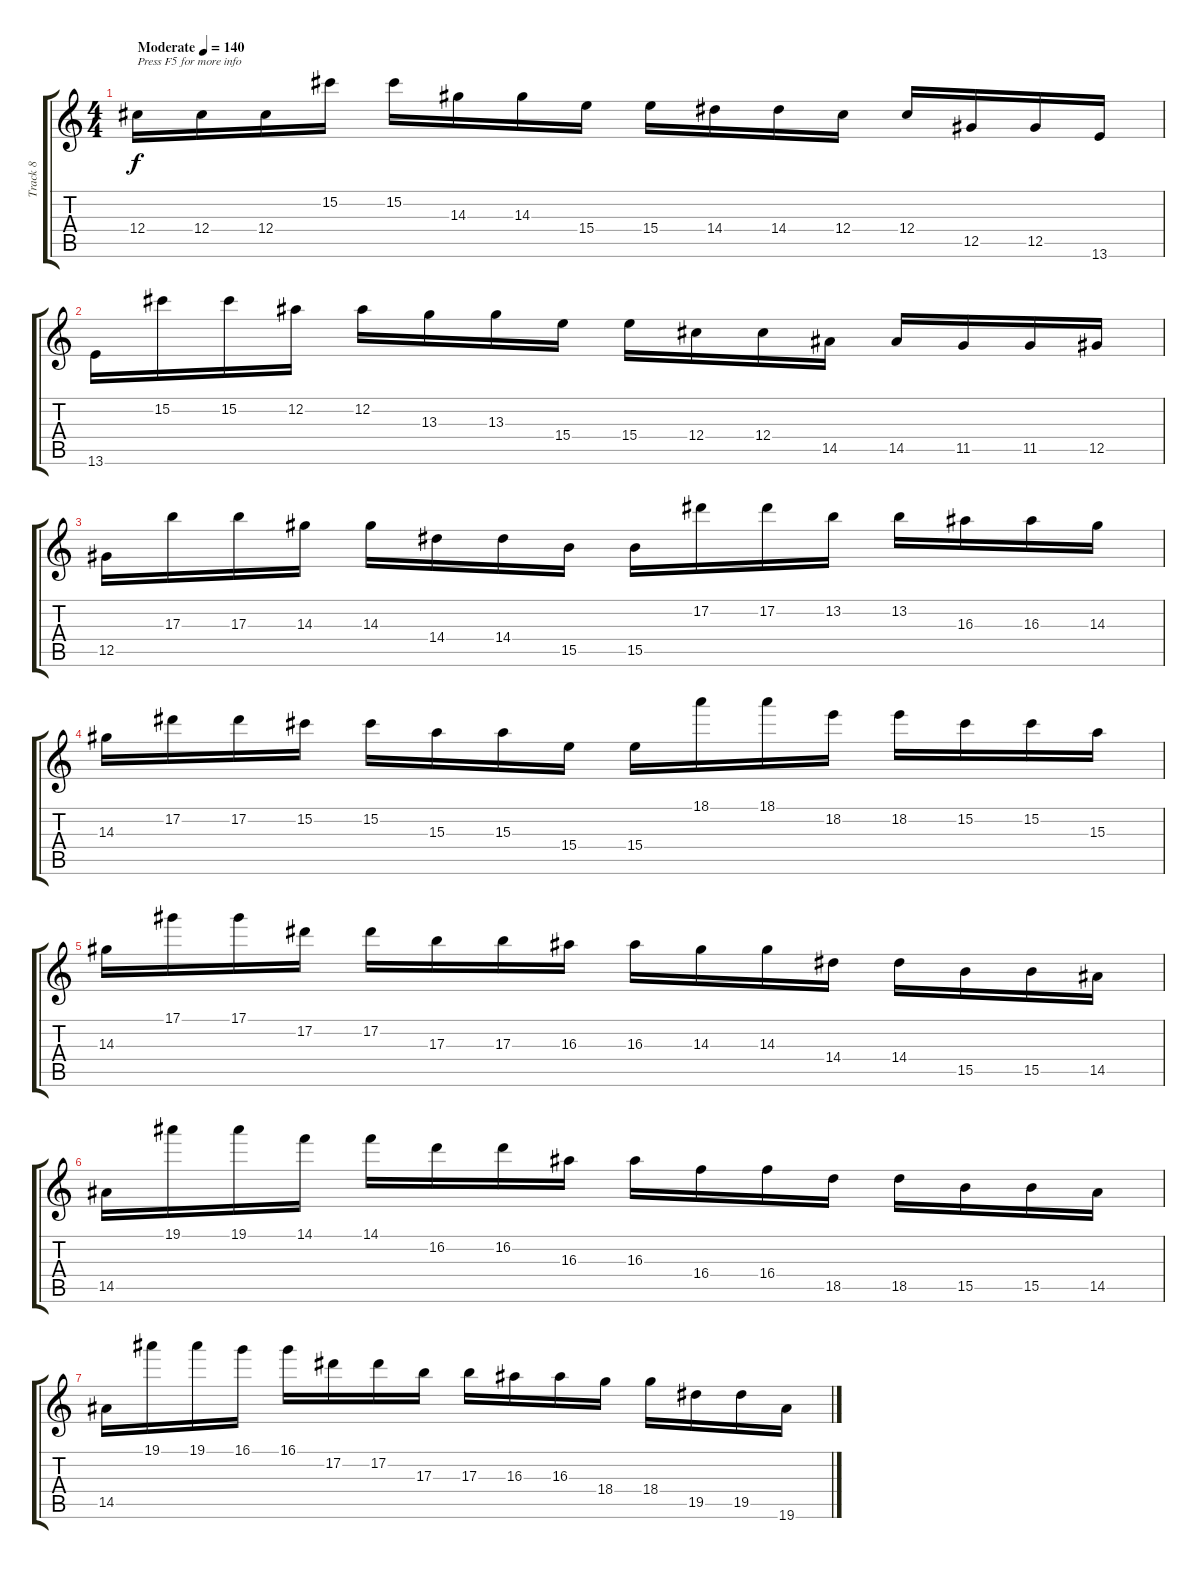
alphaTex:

\track ("Track 8" "Track 8") {instrument distortionguitar}
\staff {score tabs}
\tuning (Eb4 Bb3 Gb3 Db3 Ab2 Eb2) {hide}
\ts (4 4)
\tempo (140 "Moderate")
\clef g2
\ks c
12.4.16{txt "Press F5 for more info" dy f instrument distortionguitar} 12.4.16 12.4.16 15.2.16 15.2.16 14.3.16 14.3.16 15.4.16 15.4.16 14.4.16 14.4.16 12.4.16 12.4.16 12.5.16 12.5.16 13.6.16 |
13.6.16 15.2.16 15.2.16 12.2.16 12.2.16 13.3.16 13.3.16 15.4.16 15.4.16 12.4.16 12.4.16 14.5.16 14.5.16 11.5.16 11.5.16 12.5.16 |
12.5.16 17.3.16 17.3.16 14.3.16 14.3.16 14.4.16 14.4.16 15.5.16 15.5.16 17.2.16 17.2.16 13.2.16 13.2.16 16.3.16 16.3.16 14.3.16 |
14.3.16 17.2.16 17.2.16 15.2.16 15.2.16 15.3.16 15.3.16 15.4.16 15.4.16 18.1.16 18.1.16 18.2.16 18.2.16 15.2.16 15.2.16 15.3.16 |
14.3.16 17.1.16 17.1.16 17.2.16 17.2.16 17.3.16 17.3.16 16.3.16 16.3.16 14.3.16 14.3.16 14.4.16 14.4.16 15.5.16 15.5.16 14.5.16 |
14.5.16 19.1.16 19.1.16 14.1.16 14.1.16 16.2.16 16.2.16 16.3.16 16.3.16 16.4.16 16.4.16 18.5.16 18.5.16 15.5.16 15.5.16 14.5.16 |
14.5.16 19.1.16 19.1.16 16.1.16 16.1.16 17.2.16 17.2.16 17.3.16 17.3.16 16.3.16 16.3.16 18.4.16 18.4.16 19.5.16 19.5.16 19.6.16
